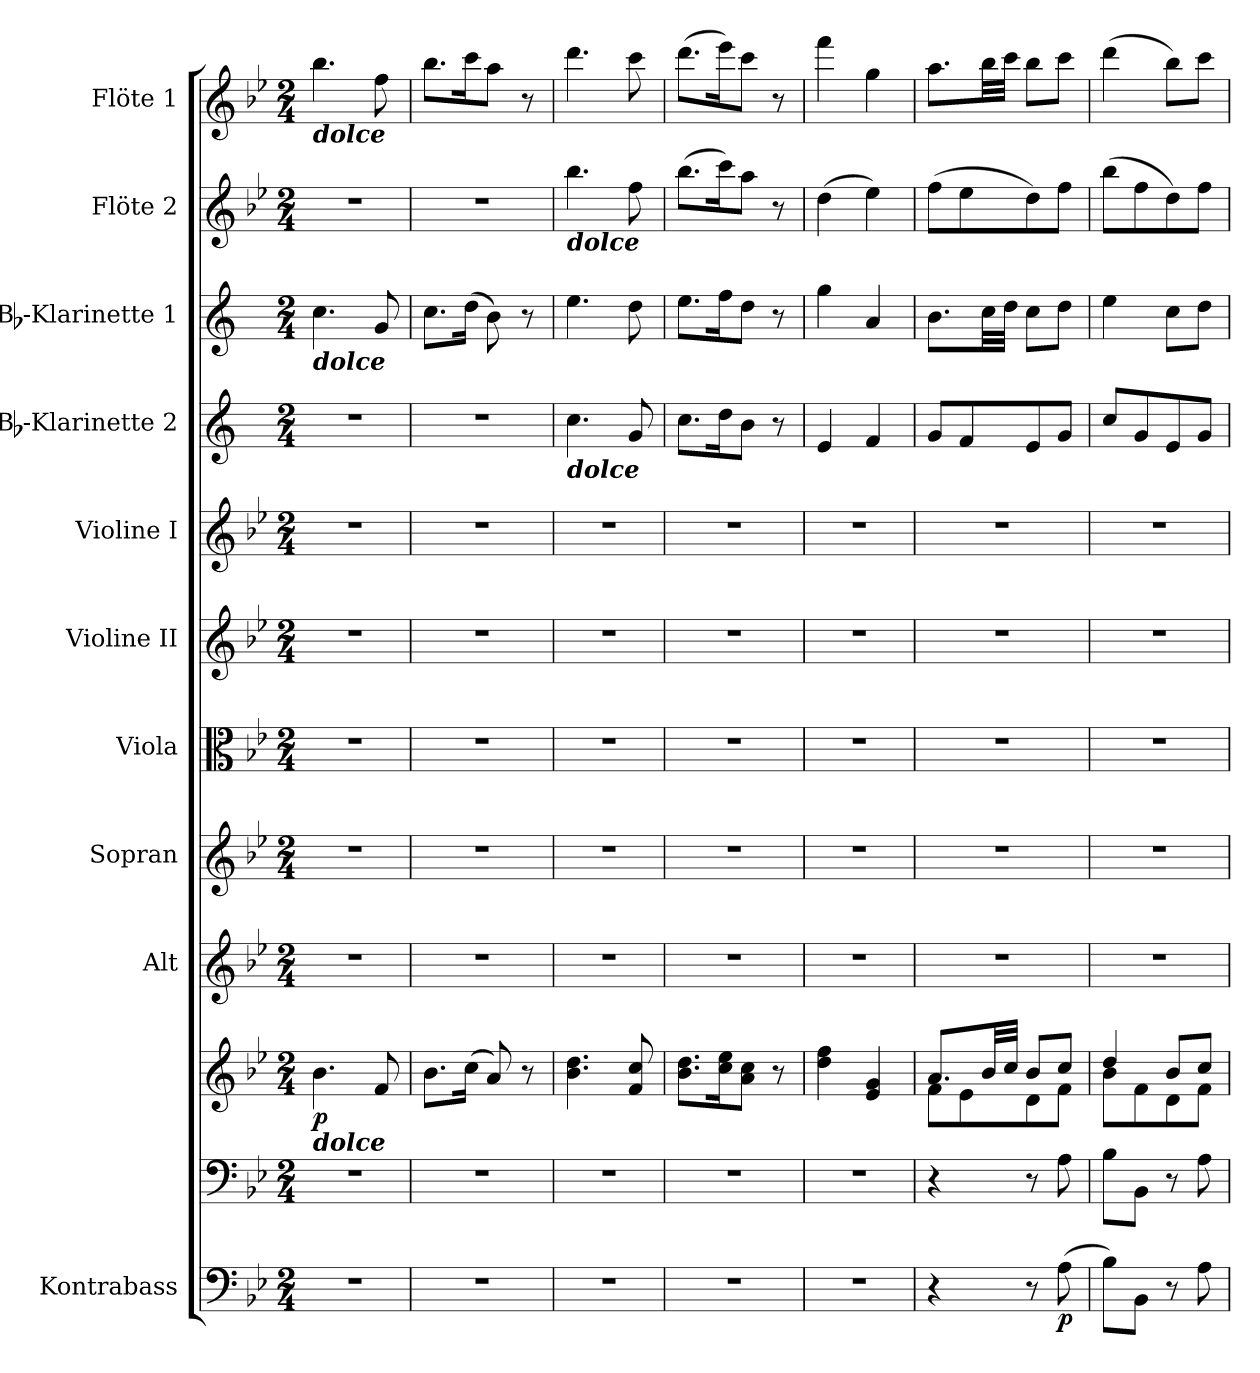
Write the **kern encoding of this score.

**kern	**dynam	**kern	**kern	**dynam	**kern	**kern	**kern	**kern	**kern	**kern	**kern	**kern	**kern
*part11	*part11	*part10	*part10	*part10	*part9	*part8	*part7	*part6	*part5	*part4	*part3	*part2	*part1
*staff12	*staff12	*staff11	*staff10	*staff10/11	*staff9	*staff8	*staff7	*staff6	*staff5	*staff4	*staff3	*staff2	*staff1
*I"Kontrabass	*	*	*	*	*I"Alt	*I"Sopran	*I"Viola	*I"Violine II	*I"Violine I	*I"Bb-Klarinette 2	*I"Bb-Klarinette 1	*I"Flöte 2	*I"Flöte 1
*I'Kb.	*	*	*	*	*I'A.	*I'S.	*I'Vla.	*I'Vl. II	*I'Vl. I	*I'Bb Kl. 2	*I'Bb Kl. 1	*I'Fl. 2	*I'Fl. 1
*clefF4	*	*clefF4	*clefG2	*	*clefG2	*clefG2	*clefC3	*clefG2	*clefG2	*clefG2	*clefG2	*clefG2	*clefG2
*ITrd7c12	*	*	*	*	*	*	*	*	*	*ITrd1c2	*ITrd1c2	*	*
*k[b-e-]	*	*k[b-e-]	*k[b-e-]	*	*k[b-e-]	*k[b-e-]	*k[b-e-]	*k[b-e-]	*k[b-e-]	*k[b-e-]	*k[b-e-]	*k[b-e-]	*k[b-e-]
*B-:	*	*B-:	*B-:	*	*B-:	*B-:	*B-:	*B-:	*B-:	*B-:	*B-:	*B-:	*B-:
*M2/4	*	*M2/4	*M2/4	*	*M2/4	*M2/4	*M2/4	*M2/4	*M2/4	*M2/4	*M2/4	*M2/4	*M2/4
=1	=1	=1	=1	=1	=1	=1	=1	=1	=1	=1	=1	=1	=1
!	!	!	!	!	!	!	!	!	!	!	!	!	!LO:TX:b:Bi:t=dolce
!	!	!	!	!	!	!	!	!	!	!	!LO:TX:b:Bi:t=dolce	!	!
!	!	!	!LO:TX:b:Bi:t=dolce	!	!	!	!	!	!	!	!	!	!
!	!	!	!	!LO:DY:b	!	!	!	!	!	!	!	!	!
2r	.	2r	4.b-\	p	2r	2r	2r	2r	2r	2r	4.b-\	2r	4.bb-\
.	.	.	8f/	.	.	.	.	.	.	.	8f/	.	8ff\
=2	=2	=2	=2	=2	=2	=2	=2	=2	=2	=2	=2	=2	=2
2r	.	2r	8.b-\L	.	2r	2r	2r	2r	2r	2r	8.b-\L	2r	8.bb-\L
.	.	.	(>16cc\Jk	.	.	.	.	.	.	.	(>16cc\Jk	.	16ccc\k
.	.	.	8a/)	.	.	.	.	.	.	.	8a\)	.	8aa\J
.	.	.	8r	.	.	.	.	.	.	.	8r	.	8r
=3	=3	=3	=3	=3	=3	=3	=3	=3	=3	=3	=3	=3	=3
!	!	!	!	!	!	!	!	!	!	!	!	!LO:TX:b:Bi:t=dolce	!
!	!	!	!	!	!	!	!	!	!	!LO:TX:b:Bi:t=dolce	!	!	!
2r	.	2r	4.b-\ 4.dd\	.	2r	2r	2r	2r	2r	4.b-\	4.dd\	4.bb-\	4.ddd\
.	.	.	8f/ 8cc/	.	.	.	.	.	.	8f/	8cc\	8ff\	8ccc\
=4	=4	=4	=4	=4	=4	=4	=4	=4	=4	=4	=4	=4	=4
2r	.	2r	8.b-\ 8.dd\L	.	2r	2r	2r	2r	2r	8.b-\L	8.dd\L	(>8.bb-\L	(>8.ddd\L
.	.	.	16cc\ 16ee-\k	.	.	.	.	.	.	16cc\k	16ee-\k	16ccc\k)	16eee-\k)
.	.	.	8a\ 8cc\J	.	.	.	.	.	.	8a\J	8cc\J	8aa\J	8ccc\J
.	.	.	8r	.	.	.	.	.	.	8r	8r	8r	8r
=5	=5	=5	=5	=5	=5	=5	=5	=5	=5	=5	=5	=5	=5
2r	.	2r	4dd\ 4ff\	.	2r	2r	2r	2r	2r	4d/	4ff\	(>4dd\	4fff\
.	.	.	4e-/ 4g/	.	.	.	.	.	.	4e-/	4g/	4ee-\)	4gg\
=6	=6	=6	=6	=6	=6	=6	=6	=6	=6	=6	=6	=6	=6
*	*	*	*^	*	*	*	*	*	*	*	*	*	*
4r	.	4r	8.a/L	8f\L	.	2r	2r	2r	2r	2r	8f/L	8.a\L	(>8ff\L	8.aa\L
.	.	.	.	8e-\	.	.	.	.	.	.	8e-/	.	8ee-\	.
.	.	.	32b-/LL	.	.	.	.	.	.	.	.	32b-\LL	.	32bb-\LL
.	.	.	32cc/JJJ	.	.	.	.	.	.	.	.	32cc\JJJ	.	32ccc\JJJ
8r	.	8r	8b-/L	8d\	.	.	.	.	.	.	8d/	8b-\L	8dd\)	8bb-\L
!	!LO:DY:b	!	!	!	!	!	!	!	!	!	!	!	!	!
(>8AA\	p	8A\	8cc/J	8f\J	.	.	.	.	.	.	8f/J	8cc\J	8ff\J	8ccc\J
=7	=7	=7	=7	=7	=7	=7	=7	=7	=7	=7	=7	=7	=7	=7
8BB-\L)	.	8B-\L	4dd/	8b-\L	.	2r	2r	2r	2r	2r	8b-/L	4dd\	(>8bb-\L	(>4ddd\
8BBB-\J	.	8BB-\J	.	8f\	.	.	.	.	.	.	8f/	.	8ff\	.
8r	.	8r	8b-/L	8d\	.	.	.	.	.	.	8d/	8b-\L	8dd\)	8bb-\L)
8AA\	.	8A\	8cc/J	8f\J	.	.	.	.	.	.	8f/J	8cc\J	8ff\J	8ccc\J
*	*	*	*v	*v	*	*	*	*	*	*	*	*	*	*
=	=	=	=	=	=	=	=	=	=	=	=	=	=
*-	*-	*-	*-	*-	*-	*-	*-	*-	*-	*-	*-	*-	*-
